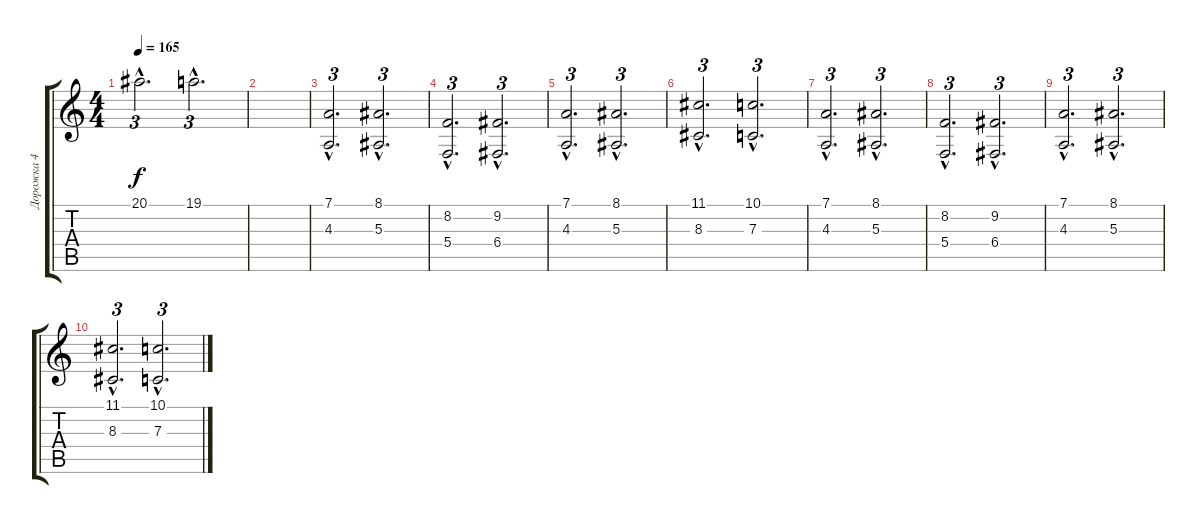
\track ("Дорожка 4" "Дорожка 4") {instrument stringensemble1}
\staff {score tabs}
\tuning (D4 A3 F3 C3 G2 D2) {hide}
\ts (4 4)
\tempo 165
\clef g2
\ks c
20.1{hac}.2{d tu (3 2) dy f} 19.1{hac}.2{d tu (3 2)} |
|
(7.1{hac} 4.3{hac}).2{d tu (3 2)} (8.1{hac} 5.3{hac}).2{d tu (3 2)} |
(8.2{hac} 5.4{hac}).2{d tu (3 2)} (9.2{hac} 6.4{hac}).2{d tu (3 2)} |
(7.1{hac} 4.3{hac}).2{d tu (3 2)} (8.1{hac} 5.3{hac}).2{d tu (3 2)} |
(11.1{hac} 8.3{hac}).2{d tu (3 2)} (10.1{hac} 7.3{hac}).2{d tu (3 2)} |
(7.1{hac} 4.3{hac}).2{d tu (3 2)} (8.1{hac} 5.3{hac}).2{d tu (3 2)} |
(8.2{hac} 5.4{hac}).2{d tu (3 2)} (9.2{hac} 6.4{hac}).2{d tu (3 2)} |
(7.1{hac} 4.3{hac}).2{d tu (3 2)} (8.1{hac} 5.3{hac}).2{d tu (3 2)} |
(11.1{hac} 8.3{hac}).2{d tu (3 2)} (10.1{hac} 7.3{hac}).2{d tu (3 2)}
